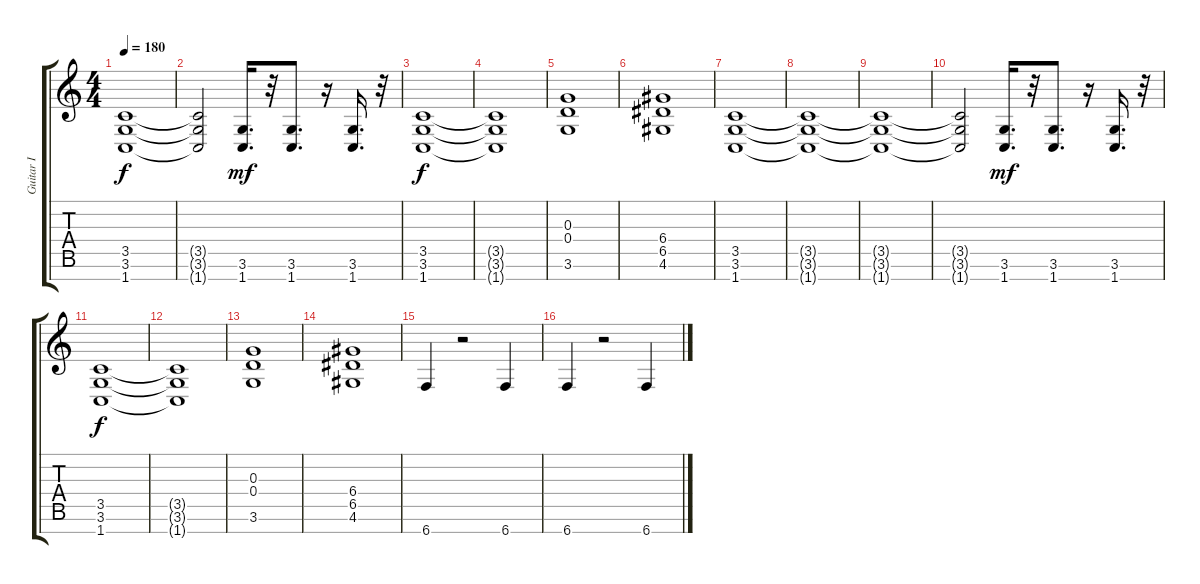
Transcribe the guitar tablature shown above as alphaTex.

\track ("Guitar I" "Guitar I") {instrument distortionguitar}
\staff {score tabs}
\tuning (E4 B3 G3 D3 A2 E2 B1) {hide}
\ts (4 4)
\tempo 180
\clef g2
\ks c
(3.5{t} 3.6{t} 1.7{t}).1{dy f} |
(3.5{t} 3.6{t} 1.7{t}).2 (3.6 1.7).16{d dy mf} r.32 (3.6 1.7).8{d} r.16 (3.6 1.7).16{d} r.32 |
(3.5 3.6 1.7).1{dy f} |
(3.5{t} 3.6{t} 1.7{t}).1 |
(0.3 0.4 3.6).1 |
(6.4 6.5 4.6).1 |
(3.5 3.6 1.7).1 |
(3.5{t} 3.6{t} 1.7{t}).1 |
(3.5{t} 3.6{t} 1.7{t}).1 |
(3.5{t} 3.6{t} 1.7{t}).2 (3.6 1.7).16{d dy mf} r.32 (3.6 1.7).8{d} r.16 (3.6 1.7).16{d} r.32 |
(3.5 3.6 1.7).1{dy f} |
(3.5{t} 3.6{t} 1.7{t}).1 |
(0.3 0.4 3.6).1 |
(6.4 6.5 4.6).1 |
6.7.4 r.2 6.7.4 |
6.7.4 r.2 6.7.4
